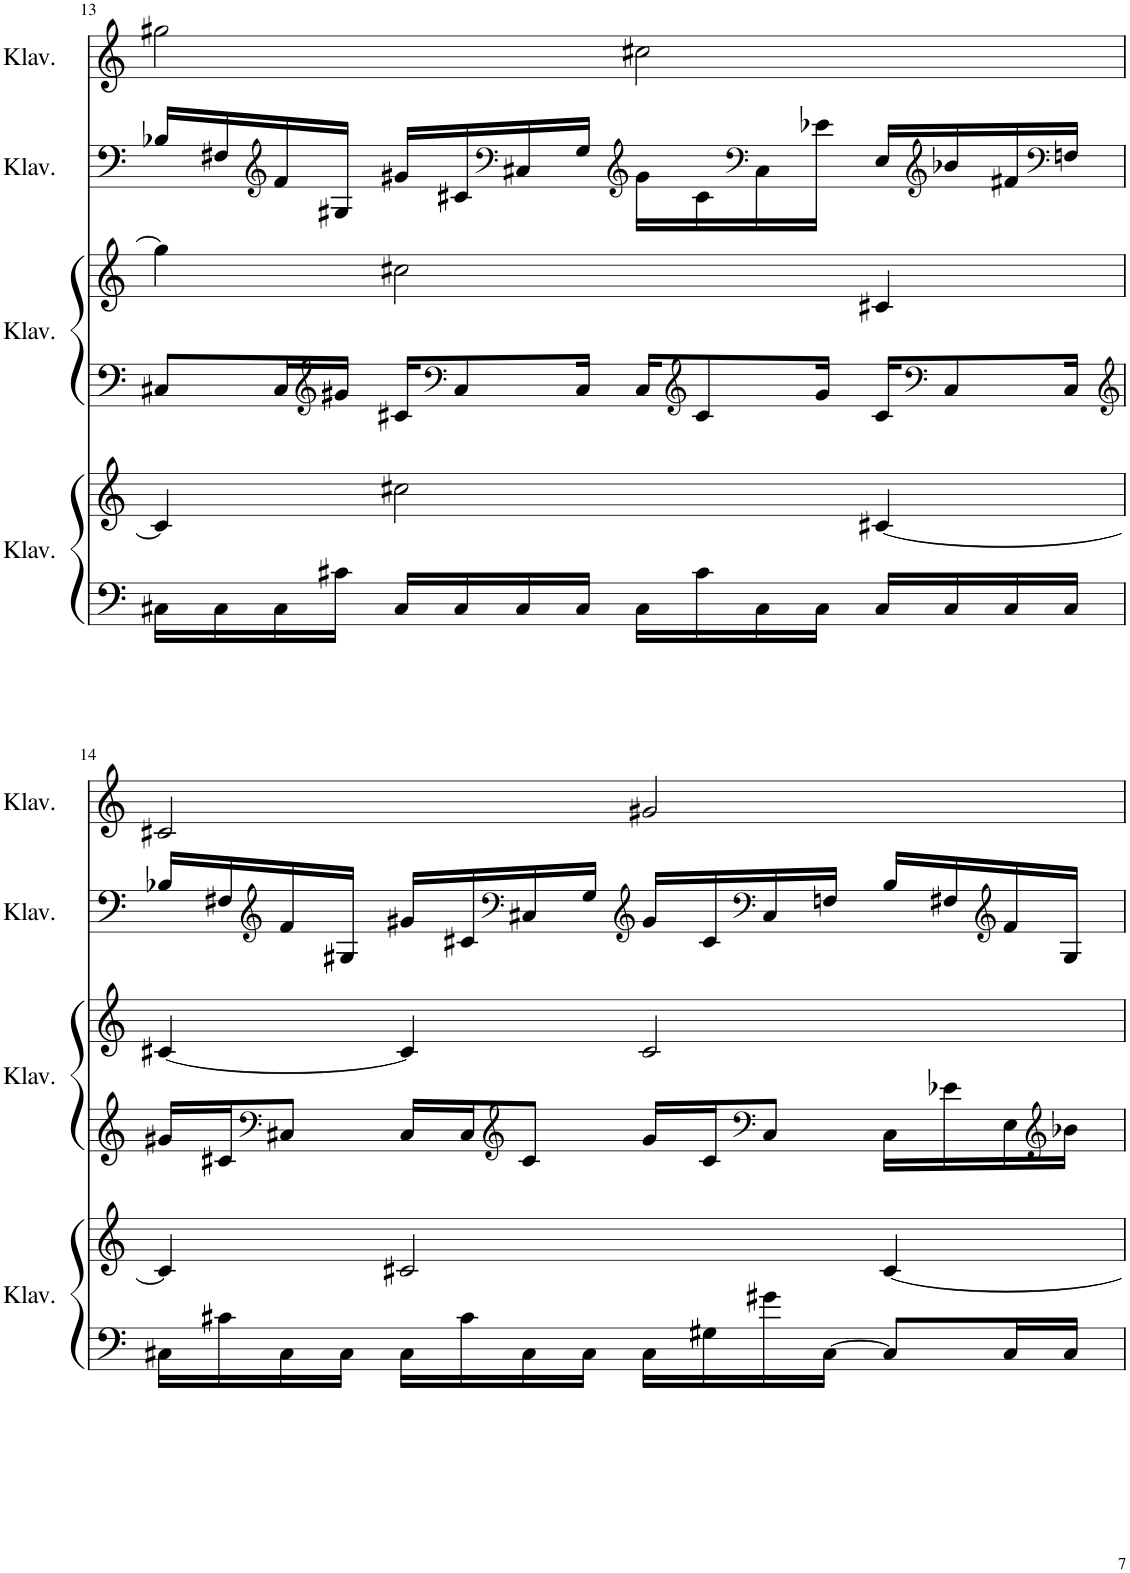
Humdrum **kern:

**kern	**kern	**kern	**kern	**kern	**kern
*part4	*part4	*part3	*part3	*part2	*part1
*staff6	*staff5	*staff4	*staff3	*staff2	*staff1
*I"Klavier	*	*I"Klavier	*	*I"Klavier	*I"Klavier
*I'Klav.	*	*I'Klav.	*	*I'Klav.	*I'Klav.
!!LO:PB:g=z
*clefF4	*clefG2	*clefF4	*clefG2	*clefF4	*clefG2
*k[]	*k[]	*k[]	*k[]	*k[]	*k[]
*M4/4	*M4/4	*M4/4	*M4/4	*M4/4	*M4/4
=13	=13	=13	=13	=13	=13
16C#X\LL	4c#/]	8C#X/L	4gg#\]	16B-X/LL	2gg#X\
16C#\	.	.	.	16F#X/	.
*	*	*	*	*clefG2	*
16C#\	.	16C#/L	.	16f/	.
*	*	*clefG2	*	*	*
16c#X\JJ	.	16g#X/JJ	.	16G#X/JJ	.
16C#/LL	2cc#X\	16c#X/KL	2cc#X\	16g#X/LL	.
*	*	*clefF4	*	*	*
16C#/	.	8C#/	.	16c#X/	.
*	*	*	*	*clefF4	*
16C#/	.	.	.	16C#X/	.
16C#/JJ	.	16C#/Jk	.	16G#/JJ	.
*	*	*	*	*clefG2	*
16C#\LL	.	16C#/KL	.	16g#\LL	2cc#X\
*	*	*clefG2	*	*	*
16c#\	.	8c#/	.	16c#\	.
*	*	*	*	*clefF4	*
16C#\	.	.	.	16C#\	.
16C#\JJ	.	16g#/Jk	.	16e-X\JJ	.
16C#/LL	[4c#X/	16c#/KL	4c#X/	16E/LL	.
*	*	*clefF4	*	*clefG2	*
16C#/	.	8C#/	.	16b-X/	.
16C#/	.	.	.	16f#X/	.
*	*	*	*	*clefF4	*
16C#/JJ	.	16C#/Jk	.	16Fn/JJ	.
!!LO:LB:g=z
=14	=14	=14	=14	=14	=14
*	*	*clefG2	*	*	*
16C#X\LL	4c#/]	16g#X/LL	[4c#X/	16B-X/LL	2c#X/
16c#X\	.	16c#X/J	.	16F#X/	.
*	*	*clefF4	*	*clefG2	*
16C#\	.	8C#X/J	.	16f/	.
16C#\JJ	.	.	.	16G#X/JJ	.
16C#\LL	2c#X/	16C#/LL	4c#/]	16g#X/LL	.
16c#\	.	16C#/J	.	16c#X/	.
*	*	*clefG2	*	*clefF4	*
16C#\	.	8c#/J	.	16C#X/	.
16C#\JJ	.	.	.	16G#/JJ	.
*	*	*	*	*clefG2	*
16C#\LL	.	16g#/LL	2c#/	16g#/LL	2g#X/
16G#X\	.	16c#/J	.	16c#/	.
*	*	*clefF4	*	*clefF4	*
16g#X\	.	8C#/J	.	16C#/	.
[16C#\JJ	.	.	.	16Fn/JJ	.
8C#/L]	[4c#/	16C#\LL	.	16B-/LL	.
.	.	16e-X\	.	16F#X/	.
*	*	*	*	*clefG2	*
16C#/L	.	16E\	.	16f/	.
*	*	*clefG2	*	*	*
16C#/JJ	.	16b-X\JJ	.	16G#/JJ	.
=	=	=	=	=	=
*-	*-	*-	*-	*-	*-
